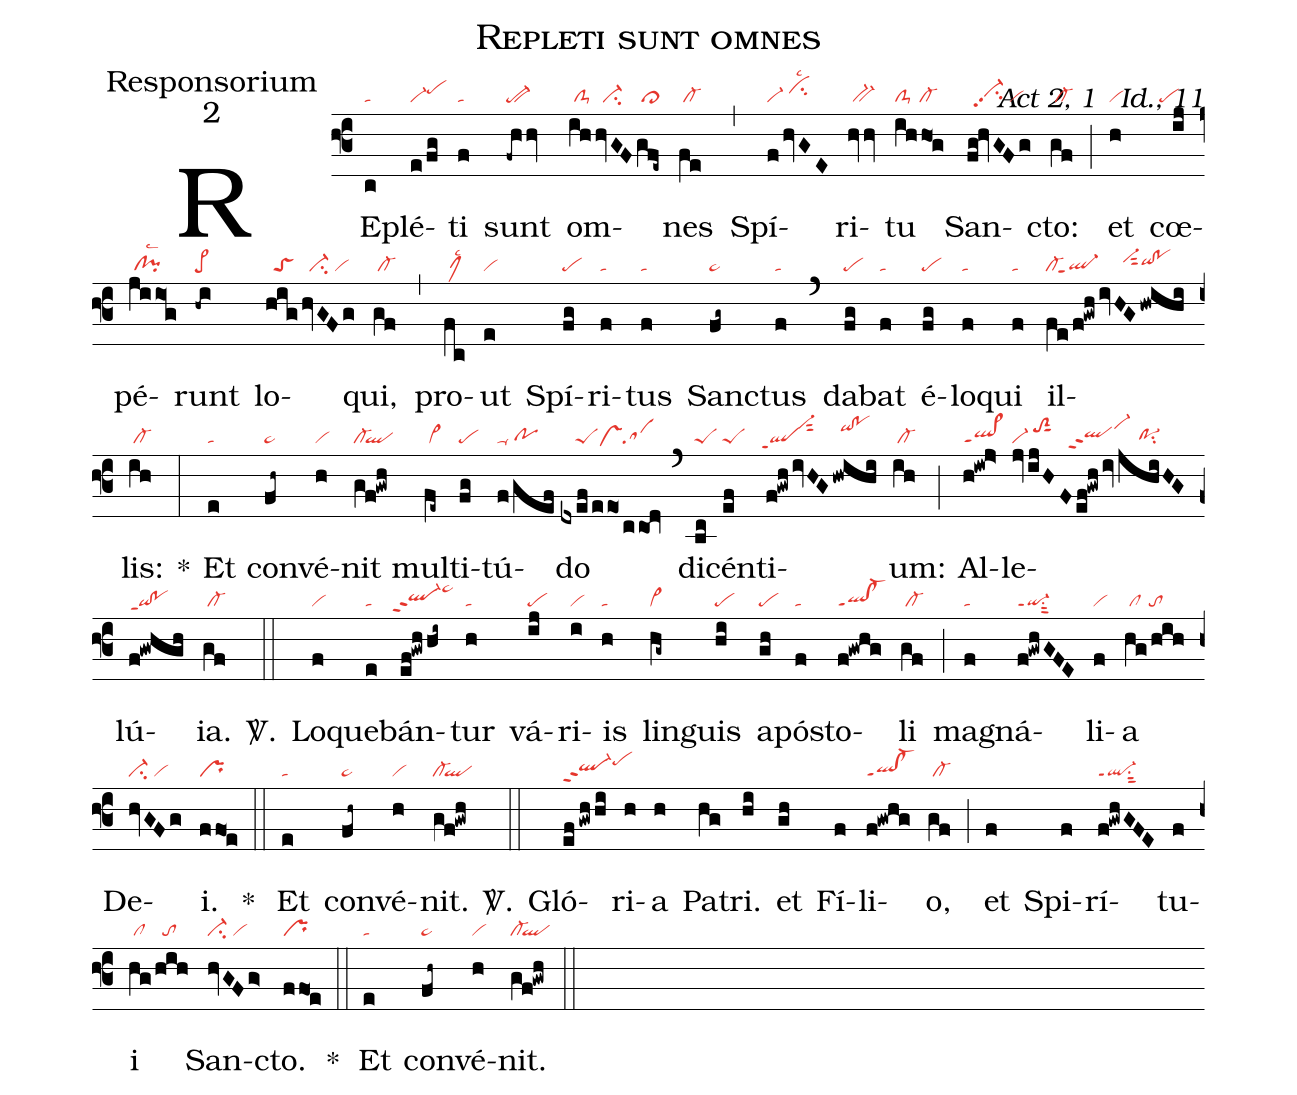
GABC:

name:Repleti sunt omnes;
office-part:Responsorium;
mode:2;
commentary:Act 2, 1 ꝟ Id., 11;
nabc-lines:1;
%%
(f3)
RE(c|ta)plé(e/fg|vi-pehi)ti(f|ta) sunt(-fh/hv|pe-````vi-) om(ih|/clS-|/hvGF|//ci-|gfe~|/cl>)nes(fe|/cl-) (,)
Spí(f/hvGE|vi-/cihilsc2)ri(hvv|/bv-)tu(ih/ho1g|clS-/cl-) San(fg!hvGFg|//vi-hhpp2su2/vi)cto:(gf|/cl-) (;)
et(h|vi) cœ(ij|```pe)pé(ji/io1g|/cl!pilsc2)runt(-hi|pe>) lo(hig|//toS|hvGFg|//ci-/vi)qui,(gf|/cl-) (,)
pro(fc|/clMhglsc2)ut(e|vi) Spí(fg|pe)ri(f|ta)tus(f|ta) San(fg~|pe~)ctus(f|ta) (`)
da(fg|pe)bat(f|ta) é(fg|pe)lo(f|ta)qui(f|ta) il(fe/f!gwh|cl-``ql-heppt1|/ivHGhwihi|//////vi-hisut2qihh!pohh)lis:(ih|/cl-) *(:)

Et(e|ta) con(fh~|pe~)vé(h|vi)nit(gf!gwh|cl-``ql)
mul(fe~|/cl~)ti(fg|pe)tú(f/gef|ta-/pohg)do(dxef|////peS|/eeo1|//vshe|/cco1d|sa) (`)
di(bc|peS)cén(ef|peS)ti(f!gwh/ivHG|`qlhdppt1`vi-hksut2|hwihi|//qihj!pohj)um:(ih|/cl-) (;)
Al(h!iw!j>|ql>ppt1)le(jv/ijHF|vi-/toS2hjsut1|ef!gwh/iv|``qlhhppt2vi-hk|jhiHG|/////po-1hgsu2)lú(f!gwhgh|qi!poppt1)ia.(gf|/cl-) <sp>V/</sp>.(::)

Lo(f|vi)que(e|ta)bán(ef!gwhhi~|``ql-hhppt2pe~hk)tur(h|ta) vá(ij|pe)ri(i|vi)is(h|ta)
lin(hg~|cl~)guis(hi|pe) a(gh|pe)pó(f|ta)sto(f!gwhg|ql!cl-ppt1)li(gf|/cl-) (;)
ma(f|ta)gná(f!gwhGFE|qi-ppt1su1sut2)li(f|vi)a(hg/hih|/cl//to) De(hvGFg|ci-/vi)i.(ffo1e|pr) *(::)

Et(e|ta) con(fh~|pe~)vé(h|vi)nit.(gf!gwh|cl-``ql) <sp>V/</sp>.(::)

Gló(efgwhhi|ql-hhppt2pehj)ri(h)a(h) Pa(hg)tri.(hi)
et(gh) Fí(f)li(f!gwhg|ql!cl-ppt1)o,(gf|/cl-) (;)
et(f) Spi(f)rí(f!gwhGFE|ql-ppt1su1sut2)tu(f)i(hg|/cl|/hih|//to) San(hvGFg>|ci-/vi)cto.(ffo1e|pr) *(::)

Et(e|ta) con(fh~|pe~)vé(h|vi)nit.(gf!gwh|cl-``ql) (::)
